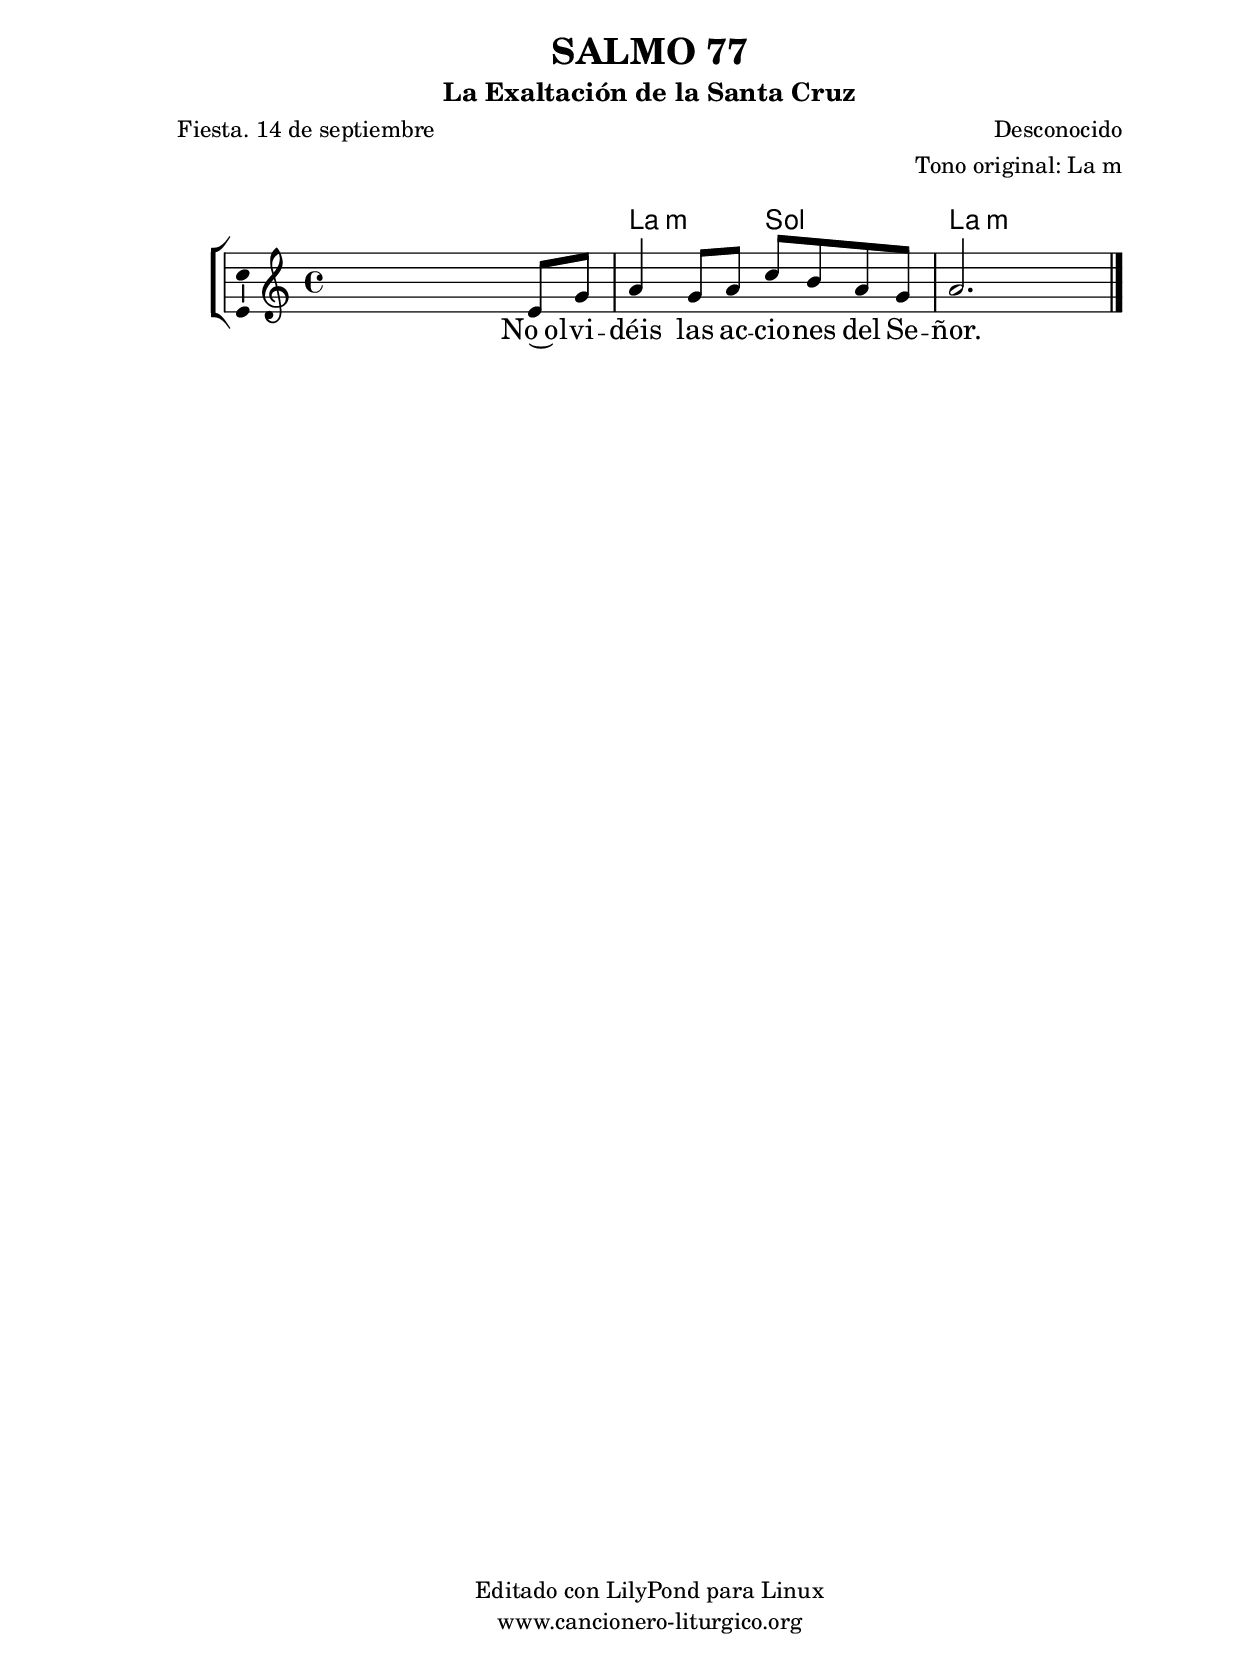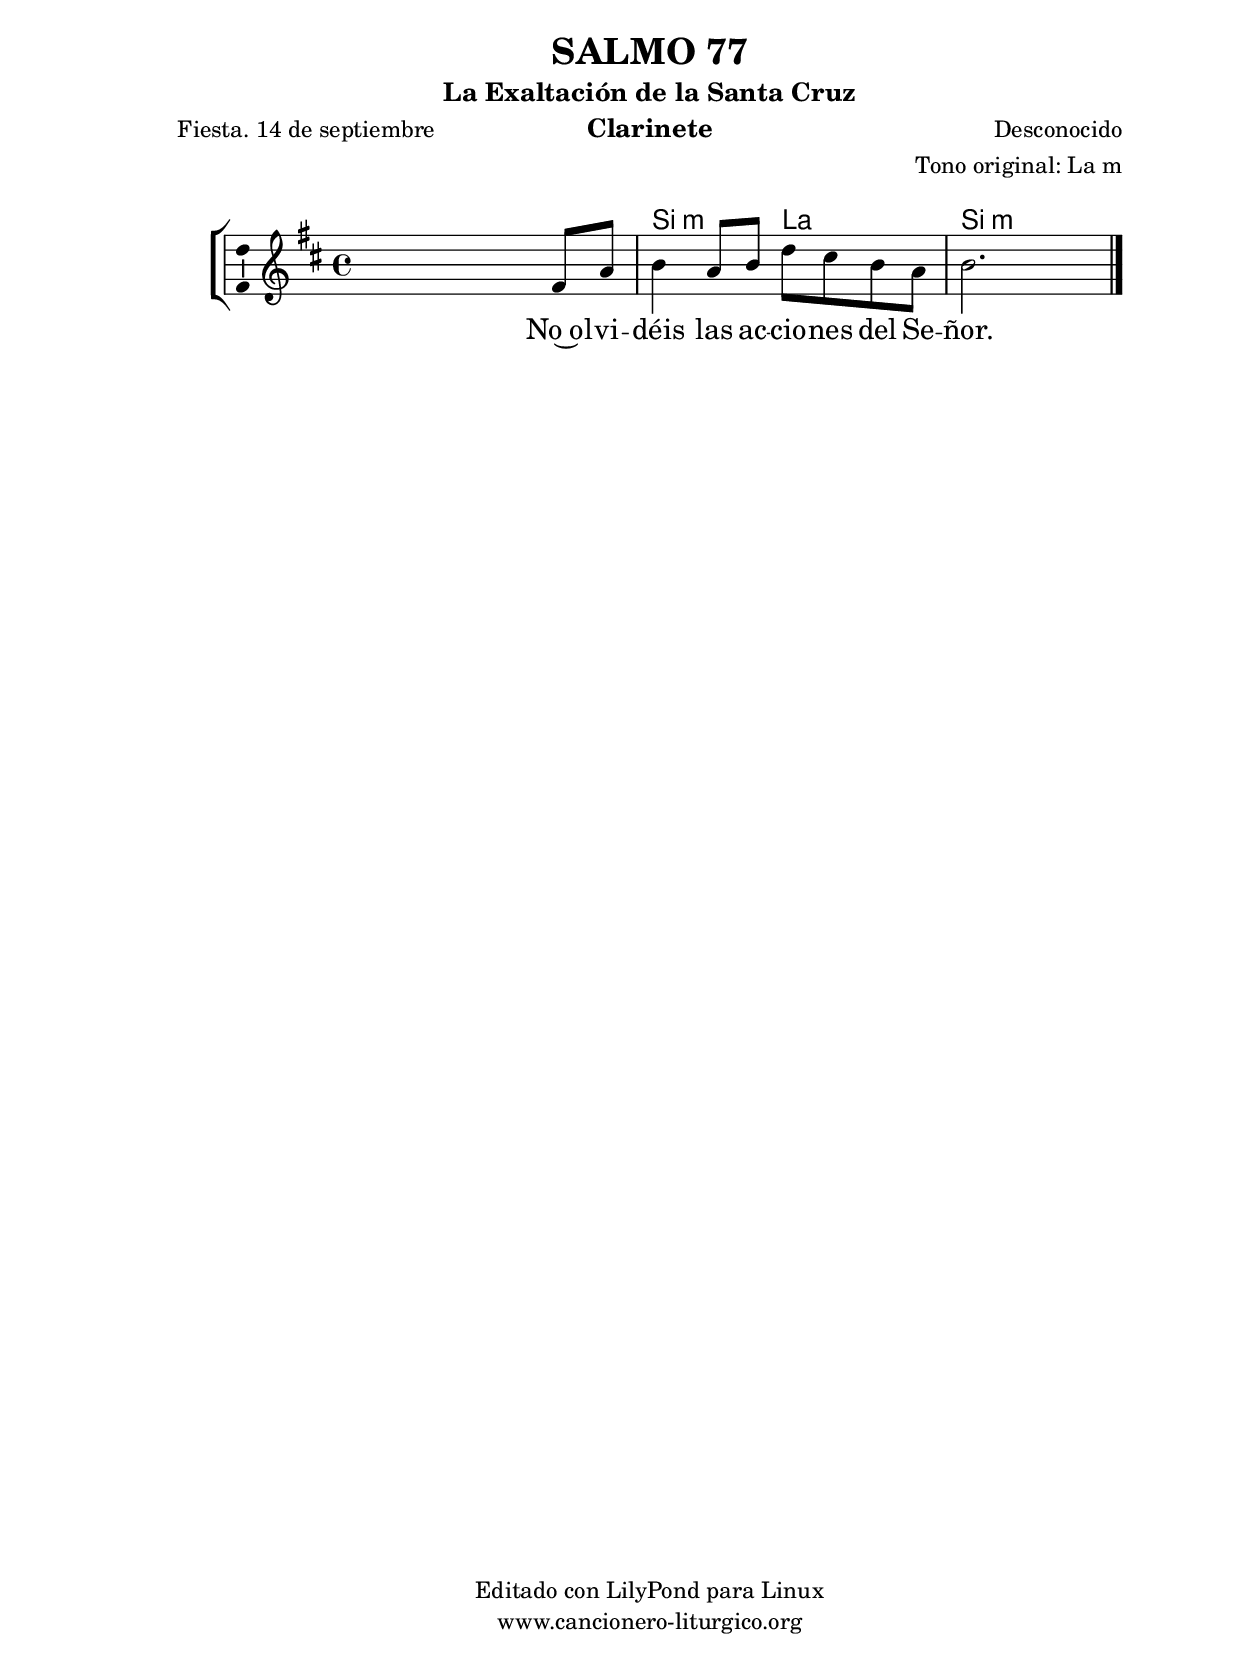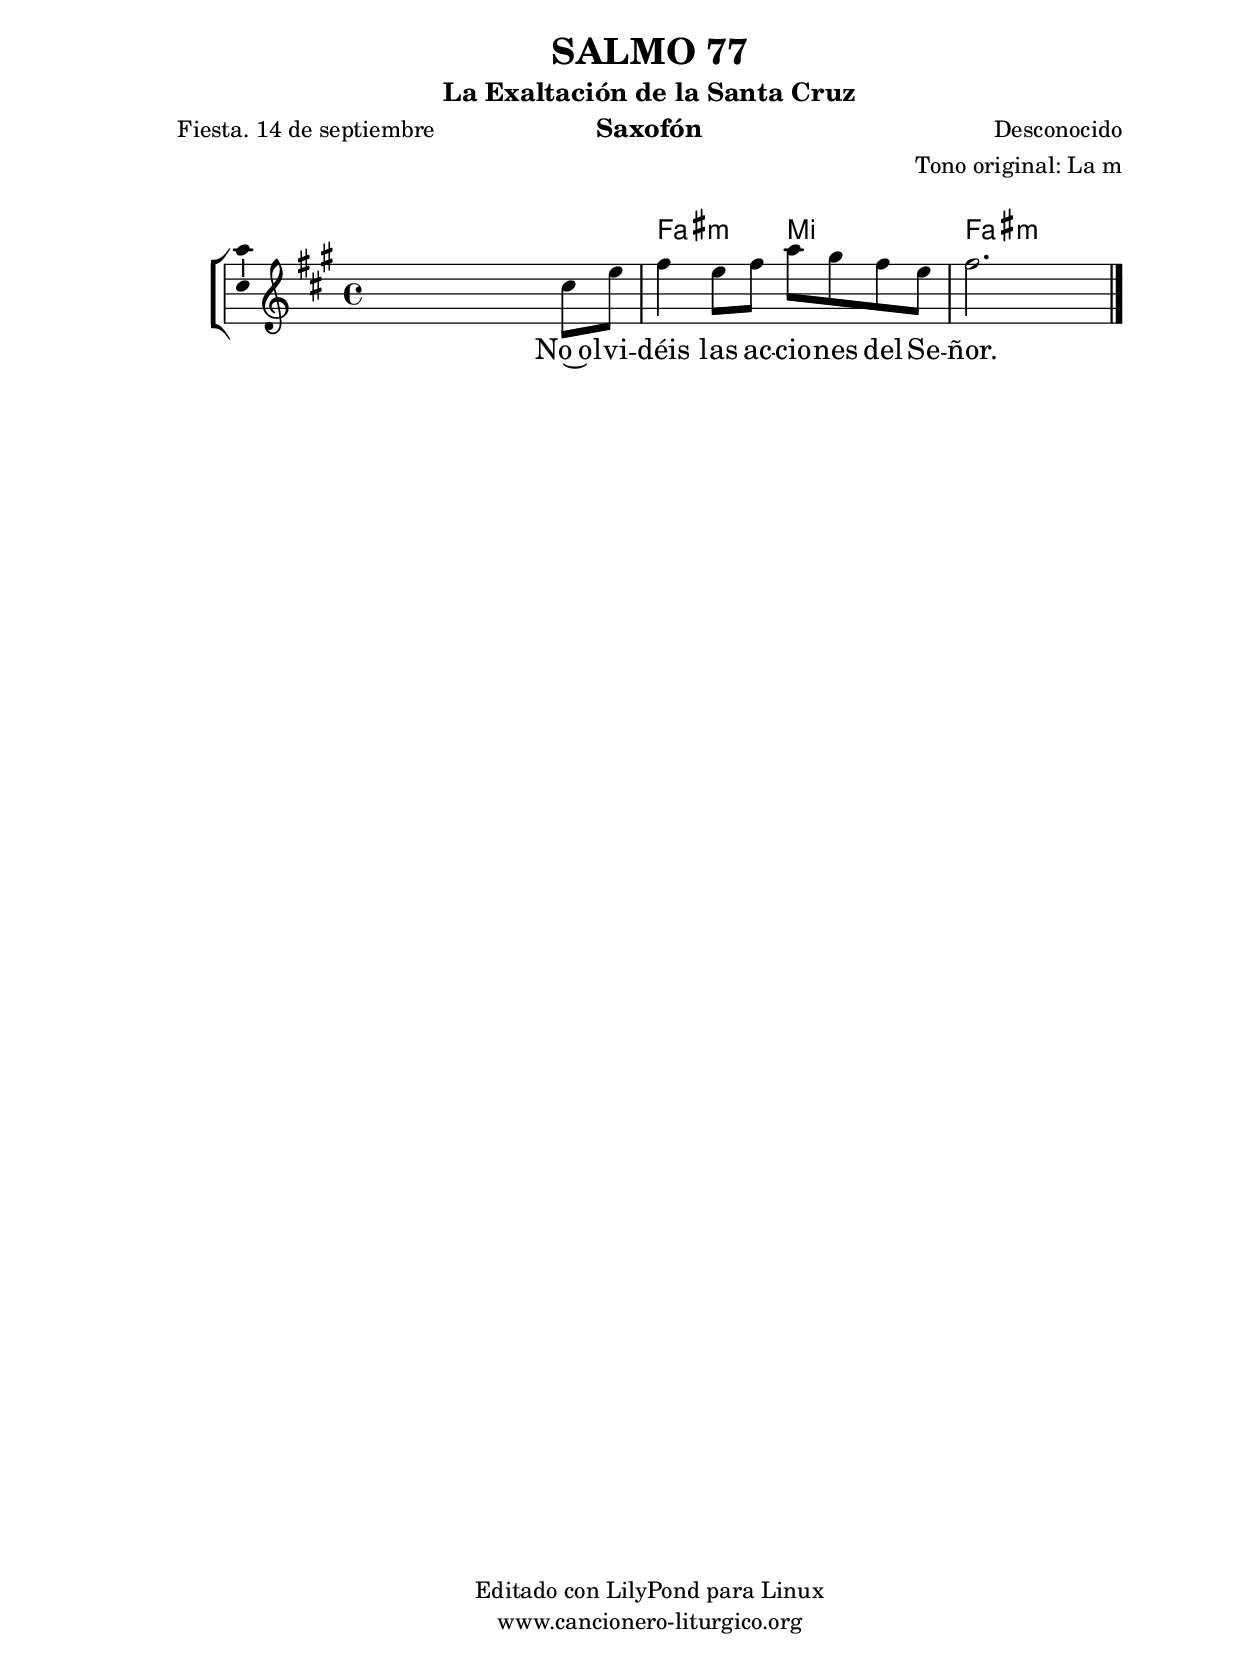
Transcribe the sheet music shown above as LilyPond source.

%
%para convertir .midi en .wav:
%timidity filename.midi -Ow -o finename.wav
%
%
%Para convertir de .wav a .mp3:
%lame -h -m j filename.wav
%
%
%para escuchar el midi:
%timidity nombrefichero.midi
%


%versión de lilypond para la que se ha escrito esta partitura:
\version "2.16.0"

	%Tamaño papel
	#(set-default-paper-size "a4")
	%Tamaño partitura
	#(set-global-staff-size 20)
	%No responde al pulsar sobre una nota
	#(ly:set-option 'point-and-click #f)

%parámetros del encabezamiento:
\header {
	title = "SALMO 77"
	subtitle = "La Exaltación de la Santa Cruz"
	composer = "Desconocido"
	poet = "Fiesta. 14 de septiembre"
	meter = ""
	arranger = "Tono original: La m"
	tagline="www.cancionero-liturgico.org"
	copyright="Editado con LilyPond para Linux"
	tiempo = ""
	usos = "Salmo"
	letra = "No olvidéis las acciones del Señor."
	}

%parámetros asociados al papel:
\paper  {
	oddHeaderMarkup = \markup {\fill-line { \on-the-fly #not-first-page \fromproperty #'header:title \on-the-fly #not-first-page \fromproperty #'header:composer }}
	evenHeaderMarkup = \markup {\fill-line { \fromproperty #'header:composer \fromproperty #'header:title }}
	#(set-paper-size "a4")
	print-page-number = ##f
	first-page-number = 1
	print-first-page-number = ##f
%	head-separation = 3.0 \cm
	top-margin = 2.0 \cm
	bottom-margin = 0.5\cm
%%%	bottom-margin = -1.0\cm
	left-margin = 3.0 \cm
	line-width = 16.0 \cm 
	indent = 8\mm
	interscoreline = 2.\mm
	between-system-space = 15\mm
%	para que las partituras no llenen la hoja:
	ragged-bottom = ##t
%	idem para la última hoja:
	ragged-last-bottom = ##f
%	para que las partituras llenen el ancho del papel:
	ragged-last = ##f
	after-title-space = 2.5 \cm
%page-count=1
%system-count=8

	%Flexible Vertical Spacing
%	markup-markup-spacing =
%	#'((basic-distance . 15) (minimum-distance . 15) (padding . 3))
	markup-system-spacing =
	#'((basic-distance . 15) (minimum-distance . 15) (padding . 3))
	system-system-spacing =
	#'((basic-distance . 15) (minimum-distance . 15) (padding . 3))
	score-system-spacing =
	#'((basic-distance . 15) (minimum-distance . 15) (padding . 5))
%	top-system-spacing = % header
%	#'((basic-distance . 8) (minimum-distance . 0) (padding . 3))
%	top-markup-spacing =
%	#'((basic-distance . 20) (minimum-distance . 20) (padding . 3))
	last-bottom-spacing = % footer
	#'((basic-distance . 5) (minimum-distance . 5) (padding . 3))
%	score-markup-spacing =
%	#'((basic-distance . 16) (minimum-distance . 13) (padding . 3))

	}


%parámetros que afectan a toda la partitura:
global =  {
	%clave de sol (G):
	\clef G
	%armadura:
%	\transpose fis a
	\key a \minor
	\tempo 4=75
	\set Score.tempoHideNote = ##t
	}


acordes = {
	\italianChords
	\chordmode {
%	\transpose fis a
{

s1
a2:m g a:m

	}
	}
}

melodia = 
%\transpose fis a
{
	\relative c'{
	\time 4/4

s2 s4 e8 g
a4 g8 a c b a g
a2. s4

	\bar "|."
	}
	}


texto = \lyricmode {
No~ol -- vi -- déis las ac -- cio -- nes del Se -- ñor.
	}


acordesStaff = \context ChordNames = acordesStaff <<
	\set chordChanges = ##t
	\acordes
	>>


vozStaff = \context Voice = vozStaff
\with {\consists "Ambitus_engraver"}
<<
%	\set Staff.instrumentName = ""
%	\set Staff.shortInstrumentName = ""
%	\set Staff.midiInstrument = #"clarinet"
%	\set Staff.midiInstrument = #"cello"
%	\set Staff.midiInstrument = #"flute"
	\set Staff.midiInstrument = #"electric guitar (jazz)"
%	\set Staff.midiInstrument = #"english horn"
%	\set Staff.midiInstrument = #"violin"
%	\set Staff.midiInstrument = #"glockenspiel"
	\set Staff.midiMinimumVolume = #0.7
	\set Staff.midiMaximumVolume = #0.9
	\global
	\melodia
	>>


textoStaff = \context Lyrics = textoStaff <<
	\lyricsto vozStaff \texto
	>>

\book {
	\score {
		\context ChoirStaff {
			\override StaffGroup.SystemStartBracket #'collapse-height = #1
			\override Score.SystemStartBar #'collapse-height = #1
			<<
			\acordesStaff
			\vozStaff
			\textoStaff
			>>
			}
		\layout {
	    		\context {
				\Lyrics
				\override LyricText #'font-size = #2
				}
	   		 \context {
				\Score
				%fontSize = #3
				\override StaffSymbol #'staff-space = #(magstep +3)
				%\override Beam #'thickness = #0.55
				%\override SpacingSpanner #'spacing-increment = #1.0
				%\override Slur #'height-limit = #1.5
				}
			}
		}
	\score {
		\unfoldRepeats
		\context ChoirStaff {
			<<
			\acordesStaff
			\vozStaff
			>>
			}
		\midi {
	  		\context {
	  			\Score
				tempoWholesPerMinute = #(ly:make-moment 70 4)
				}
			}
		}
	}

%Partitura para clarinete
#(define output-suffix "C")
\book {
	\header{
		instrument = "Clarinete"
		}
	\score {
		\context ChoirStaff {
			\override StaffGroup.SystemStartBracket #'collapse-height = #1
			\override Score.SystemStartBar #'collapse-height = #1
\transpose c d
			<<
			\acordesStaff
			\vozStaff
			\textoStaff
			>>
			}
		\layout {
	    		\context {
				\Lyrics
				\override LyricText #'font-size = #2
				}
	   		 \context {
				\Score
				%fontSize = #3
				\override StaffSymbol #'staff-space = #(magstep +3)
				%\override Beam #'thickness = #0.55
				%\override SpacingSpanner #'spacing-increment = #1.0
				%\override Slur #'height-limit = #1.5
				}
			}
		}
	}

%Partitura para saxofón
#(define output-suffix "S")
\book {
	\header{
		instrument = "Saxofón"
		}
	\score {
		\context ChoirStaff {
			\override StaffGroup.SystemStartBracket #'collapse-height = #1
			\override Score.SystemStartBar #'collapse-height = #1
\transpose c a
			<<
			\acordesStaff
			\vozStaff
			\textoStaff
			>>
			}
		\layout {
	    		\context {
				\Lyrics
				\override LyricText #'font-size = #2
				}
	   		 \context {
				\Score
				%fontSize = #3
				\override StaffSymbol #'staff-space = #(magstep +3)
				%\override Beam #'thickness = #0.55
				%\override SpacingSpanner #'spacing-increment = #1.0
				%\override Slur #'height-limit = #1.5
				}
			}
		}
	}

